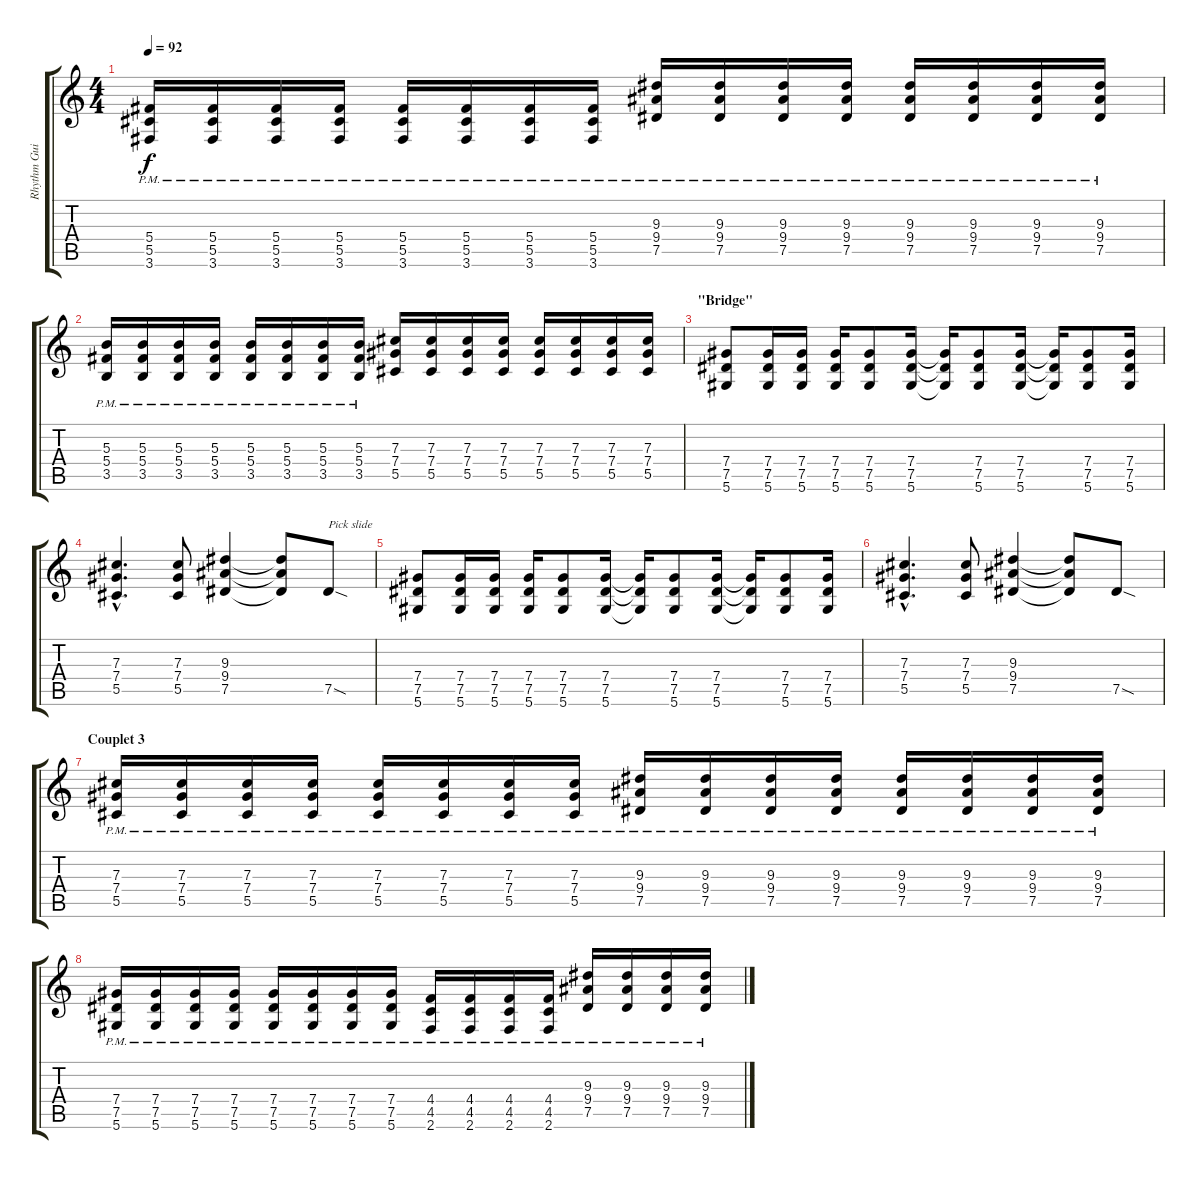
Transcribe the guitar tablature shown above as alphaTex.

\track ("Rhythm Guitar" "Rhythm Gui") {instrument distortionguitar}
\staff {score tabs}
\tuning (Eb4 Bb3 Gb3 Db3 Ab2 Eb2) {hide}
\ts (4 4)
\tempo 92
\clef g2
\ks c
(5.4{pm} 5.5{pm} 3.6{pm}).16{dy f} (5.4{pm} 5.5{pm} 3.6{pm}).16 (5.4{pm} 5.5{pm} 3.6{pm}).16 (5.4{pm} 5.5{pm} 3.6{pm}).16 (5.4{pm} 5.5{pm} 3.6{pm}).16 (5.4{pm} 5.5{pm} 3.6{pm}).16 (5.4{pm} 5.5{pm} 3.6{pm}).16 (5.4{pm} 5.5{pm} 3.6{pm}).16 (9.3{pm} 9.4{pm} 7.5{pm}).16 (9.3{pm} 9.4{pm} 7.5{pm}).16 (9.3{pm} 9.4{pm} 7.5{pm}).16 (9.3{pm} 9.4{pm} 7.5{pm}).16 (9.3{pm} 9.4{pm} 7.5{pm}).16 (9.3{pm} 9.4{pm} 7.5{pm}).16 (9.3{pm} 9.4{pm} 7.5{pm}).16 (9.3{pm} 9.4{pm} 7.5{pm}).16 |
(5.3{pm} 5.4{pm} 3.5{pm}).16 (5.3{pm} 5.4{pm} 3.5{pm}).16 (5.3{pm} 5.4{pm} 3.5{pm}).16 (5.3{pm} 5.4{pm} 3.5{pm}).16 (5.3{pm} 5.4{pm} 3.5{pm}).16 (5.3{pm} 5.4{pm} 3.5{pm}).16 (5.3{pm} 5.4{pm} 3.5{pm}).16 (5.3{pm} 5.4{pm} 3.5{pm}).16 (7.3 7.4 5.5).16 (7.3 7.4 5.5).16 (7.3 7.4 5.5).16 (7.3 7.4 5.5).16 (7.3 7.4 5.5).16 (7.3 7.4 5.5).16 (7.3 7.4 5.5).16 (7.3 7.4 5.5).16 |
\section ("" "\"Bridge\"")
(7.4 7.5 5.6).8 (7.4 7.5 5.6).16 (7.4 7.5 5.6).16 (7.4 7.5 5.6).16 (7.4 7.5 5.6).8 (7.4 7.5 5.6).16 (7.4{t} 7.5{t} 5.6{t}).16 (7.4 7.5 5.6).8 (7.4 7.5 5.6).16 (7.4{t} 7.5{t} 5.6{t}).16 (7.4 7.5 5.6).8 (7.4 7.5 5.6).16 |
(7.3{hac} 7.4{hac} 5.5{hac}).4{d} (7.3 7.4 5.5).8 (9.3 9.4 7.5).4 (9.3{t} 9.4{t} 7.5{t}).8 7.5{sod}.8{txt "Pick slide"} |
(7.4 7.5 5.6).8 (7.4 7.5 5.6).16 (7.4 7.5 5.6).16 (7.4 7.5 5.6).16 (7.4 7.5 5.6).8 (7.4 7.5 5.6).16 (7.4{t} 7.5{t} 5.6{t}).16 (7.4 7.5 5.6).8 (7.4 7.5 5.6).16 (7.4{t} 7.5{t} 5.6{t}).16 (7.4 7.5 5.6).8 (7.4 7.5 5.6).16 |
(7.3{hac} 7.4{hac} 5.5{hac}).4{d} (7.3 7.4 5.5).8 (9.3 9.4 7.5).4 (9.3{t} 9.4{t} 7.5{t}).8 7.5{sod}.8 |
\section ("" "Couplet 3")
(7.3{pm} 7.4{pm} 5.5{pm}).16 (7.3{pm} 7.4{pm} 5.5{pm}).16 (7.3{pm} 7.4{pm} 5.5{pm}).16 (7.3{pm} 7.4{pm} 5.5{pm}).16 (7.3{pm} 7.4{pm} 5.5{pm}).16 (7.3{pm} 7.4{pm} 5.5{pm}).16 (7.3{pm} 7.4{pm} 5.5{pm}).16 (7.3{pm} 7.4{pm} 5.5{pm}).16 (9.3{pm} 9.4{pm} 7.5{pm}).16 (9.3{pm} 9.4{pm} 7.5{pm}).16 (9.3{pm} 9.4{pm} 7.5{pm}).16 (9.3{pm} 9.4{pm} 7.5{pm}).16 (9.3{pm} 9.4{pm} 7.5{pm}).16 (9.3{pm} 9.4{pm} 7.5{pm}).16 (9.3{pm} 9.4{pm} 7.5{pm}).16 (9.3{pm} 9.4{pm} 7.5{pm}).16 |
(7.4{pm} 7.5{pm} 5.6{pm}).16 (7.4{pm} 7.5{pm} 5.6{pm}).16 (7.4{pm} 7.5{pm} 5.6{pm}).16 (7.4{pm} 7.5{pm} 5.6{pm}).16 (7.4{pm} 7.5{pm} 5.6{pm}).16 (7.4{pm} 7.5{pm} 5.6{pm}).16 (7.4{pm} 7.5{pm} 5.6{pm}).16 (7.4{pm} 7.5{pm} 5.6{pm}).16 (4.4{pm} 4.5{pm} 2.6{pm}).16 (4.4{pm} 4.5{pm} 2.6{pm}).16 (4.4{pm} 4.5{pm} 2.6{pm}).16 (4.4{pm} 4.5{pm} 2.6{pm}).16 (9.3{pm} 9.4{pm} 7.5{pm}).16 (9.3{pm} 9.4{pm} 7.5{pm}).16 (9.3{pm} 9.4{pm} 7.5{pm}).16 (9.3{pm} 9.4{pm} 7.5{pm}).16
